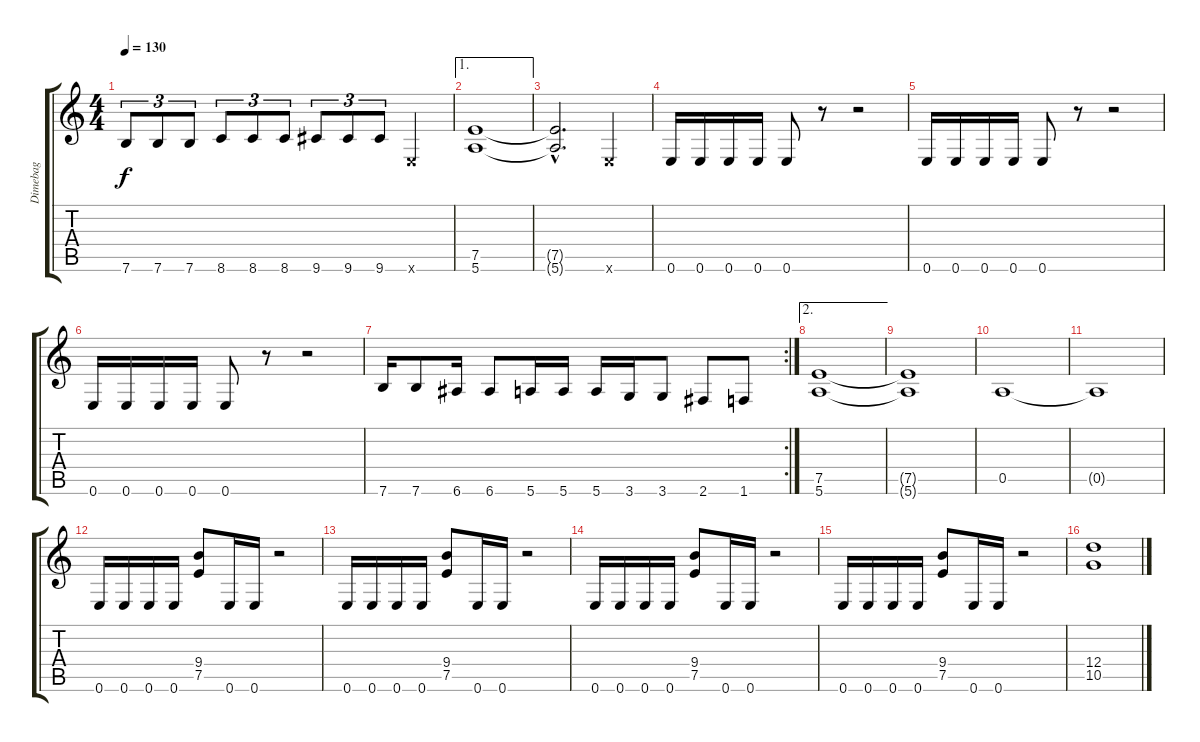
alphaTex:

\track ("Dimebag" "Dimebag") {instrument distortionguitar}
\staff {score tabs}
\tuning (E4 B3 G3 D3 A2 E2) {hide}
\ts (4 4)
\tempo 130
\clef g2
\ks c
7.6.8{tu (3 2) dy f} 7.6.8{tu (3 2)} 7.6.8{tu (3 2)} 8.6.8{tu (3 2)} 8.6.8{tu (3 2)} 8.6.8{tu (3 2)} 9.6.8{tu (3 2)} 9.6.8{tu (3 2)} 9.6.8{tu (3 2)} 0.6{x}.4 |
\ae 1
(7.5 5.6).1 |
(7.5{hac t} 5.6{hac t}).2{d} 0.6{x}.4 |
0.6.16 0.6.16 0.6.16 0.6.16 0.6.8 r.8 r.2 |
0.6.16 0.6.16 0.6.16 0.6.16 0.6.8 r.8 r.2 |
0.6.16 0.6.16 0.6.16 0.6.16 0.6.8 r.8 r.2 |
\rc 2
7.6.16 7.6.8 6.6.16 6.6.8 5.6.16 5.6.16 5.6.16 3.6.16 3.6.8 2.6.8 1.6.8 |
\ae 2
(7.5 5.6).1 |
(7.5{t} 5.6{t}).1 |
0.5.1 |
0.5{t}.1 |
0.6.16 0.6.16 0.6.16 0.6.16 (9.4 7.5).8 0.6.16 0.6.16 r.2 |
0.6.16 0.6.16 0.6.16 0.6.16 (9.4 7.5).8 0.6.16 0.6.16 r.2 |
0.6.16 0.6.16 0.6.16 0.6.16 (9.4 7.5).8 0.6.16 0.6.16 r.2 |
0.6.16 0.6.16 0.6.16 0.6.16 (9.4 7.5).8 0.6.16 0.6.16 r.2 |
(12.4 10.5).1
